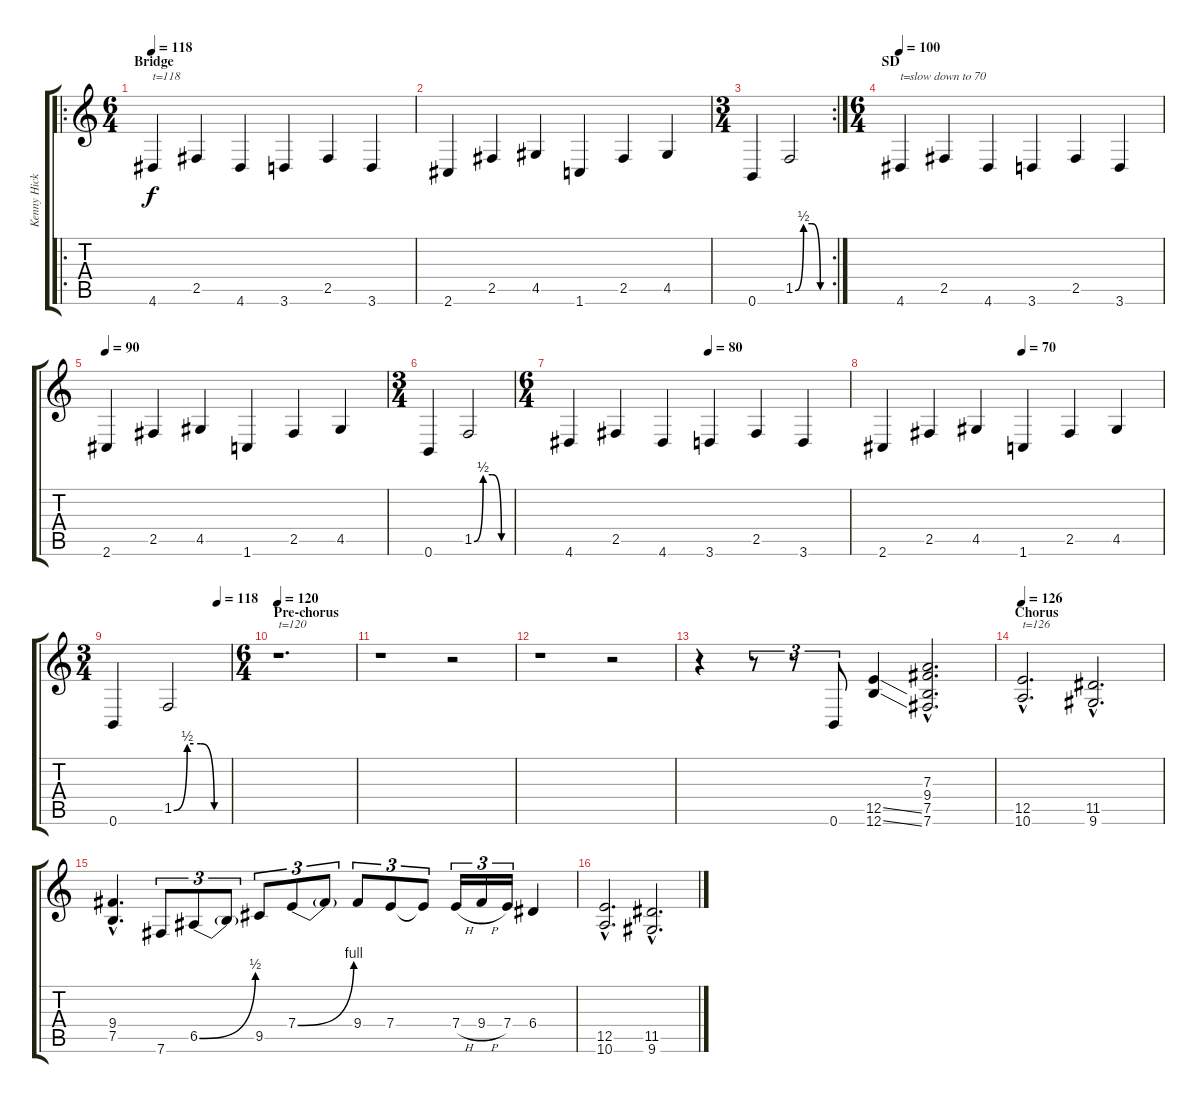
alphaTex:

\track ("Kenny Hickey  - Guitar" "Kenny Hick") {instrument distortionguitar}
\staff {score tabs}
\tuning (B3 Gb3 D3 A2 E2 B1) {hide}
\ro
\ts (6 4)
\section ("" "Bridge")
\tempo 118
\clef g2
\ks c
4.6.4{txt "t=118" dy f volume 10 balance 0 instrument distortionguitar} 2.5.4 4.6.4 3.6.4 2.5.4 3.6.4 |
2.6.4 2.5.4 4.5.4 1.6.4 2.5.4 4.5.4 |
\rc 2
\ts (3 4)
0.6.4 1.5{be (custom 0 0 15 2 30 2 45 0 60 0)}.2 |
\ts (6 4)
\section ("" "SD")
\tempo 100
4.6.4{txt "t=slow down to 70" volume 10 balance 0 instrument distortionguitar} 2.5.4 4.6.4 3.6.4 2.5.4 3.6.4 |
\tempo 90
2.6.4 2.5.4 4.5.4 1.6.4 2.5.4 4.5.4 |
\ts (3 4)
0.6.4 1.5{be (custom 0 0 15 2 30 2 45 0 60 0)}.2 |
\ts (6 4)
\tempo (80 0.5)
4.6.4{volume 10 balance 0 instrument distortionguitar} 2.5.4 4.6.4 3.6.4 2.5.4 3.6.4 |
\tempo (70 0.5)
2.6.4 2.5.4 4.5.4 1.6.4 2.5.4 4.5.4 |
\ts (3 4)
\tempo (118 0.8888888888888888)
0.6.4 1.5{be (custom 0 0 15 2 30 2 45 0 60 0)}.2 |
\ts (6 4)
\section ("" "Pre-chorus")
\tempo 120
r.1{d txt "t=120"} |
r.1 r.2 |
r.1 r.2 |
r.4{volume 10 balance 0 instrument distortionguitar} r.8{tu (3 2)} r.8{tu (3 2)} 0.6.8{tu (3 2)} (12.5{ss} 12.6{ss}).4 (7.3{hac} 9.4{hac} 7.5{hac} 7.6{hac}).2{d} |
\section ("" "Chorus")
\tempo 126
(12.5{hac} 10.6{hac}).2{d txt "t=126" volume 10 balance 0 instrument distortionguitar} (11.5{hac} 9.6{hac}).2{d} |
(9.4{hac} 7.5{hac}).4{d} 7.6.8{tu (3 2)} 6.5{be (bend 0 0 60 2)}.8{tu (3 2)} 6.5{t}.8{tu (3 2)} 9.5.8{tu (3 2)} 7.4{be (bend 0 0 60 4)}.8{tu (3 2)} 7.4{t}.8{tu (3 2)} 9.4.8{tu (3 2)} 7.4.8{tu (3 2)} 7.4{t}.8{tu (3 2)} 7.4{h}.16{tu (3 2)} 9.4{h}.16{tu (3 2)} 7.4.16{tu (3 2)} 6.4.4 |
(12.5{hac} 10.6{hac}).2{d} (11.5{hac} 9.6{hac}).2{d}
